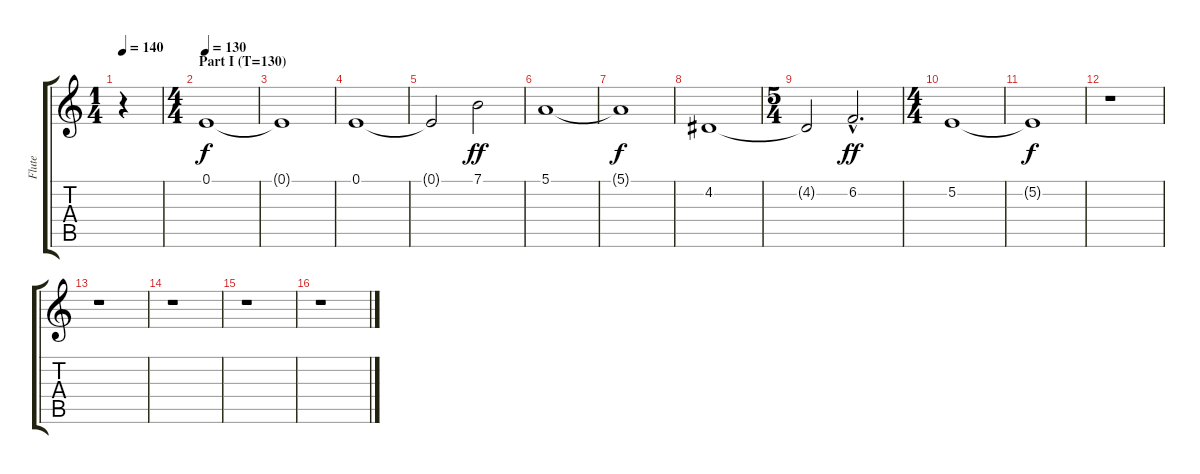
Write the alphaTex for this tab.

\track ("Flute" "Flute") {instrument flute}
\staff {score tabs}
\tuning (E4 B3 G3 D3 A2 E2) {hide}
\ts (1 4)
\tempo 140
\clef g2
\ks c
r.4{dy f instrument flute} |
\ts (4 4)
\section ("" "Part I (T=130)")
\tempo 130
0.1.1{volume 11 instrument flute} |
0.1{t}.1{volume 3} |
0.1.1{volume 11} |
0.1{t}.2{volume 4} 7.1.2{dy ff volume 11} |
5.1.1 |
5.1{t}.1{dy f volume 3} |
4.2.1{volume 11} |
\ts (5 4)
4.2{t}.2{volume 5} 6.2{hac}.2{d dy ff volume 11} |
\ts (4 4)
5.2.1 |
5.2{t}.1{dy f volume 3} |
r.1{volume 11} |
r.1 |
r.1 |
r.1 |
r.1
